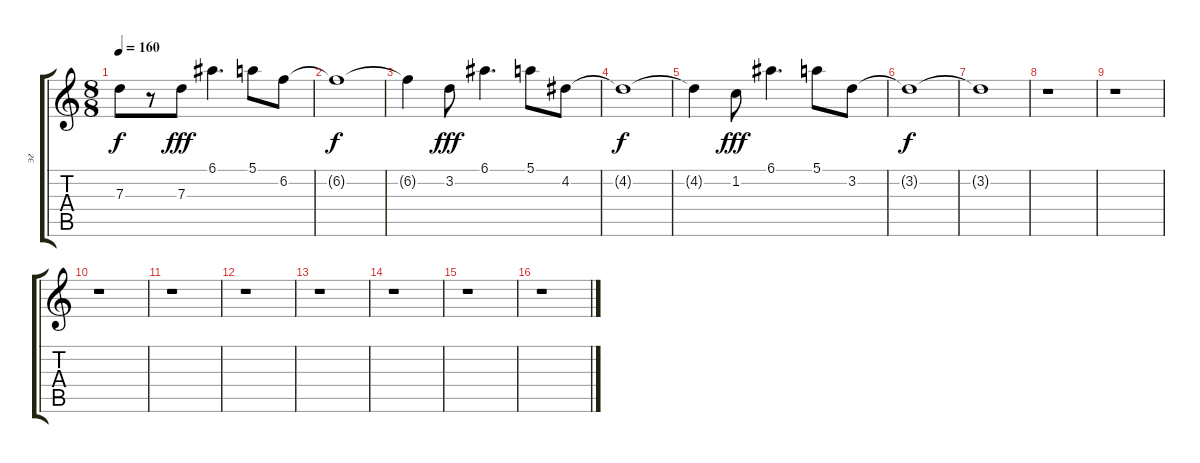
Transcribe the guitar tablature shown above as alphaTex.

\track ("эг" "эг") {instrument overdrivenguitar}
\staff {score tabs}
\tuning (E4 B3 G3 D3 A2 E2) {hide}
\ts (8 8)
\tempo 160
\clef g2
\ks c
7.3{t}.8{dy f} r.8 7.3.8{dy fff volume 16} 6.1.4{d} 5.1.8 6.2.8 |
6.2{t}.1{dy f} |
6.2{t}.4 3.2.8{dy fff volume 16} 6.1.4{d} 5.1.8 4.2.8 |
4.2{t}.1{dy f} |
4.2{t}.4 1.2.8{dy fff volume 16} 6.1.4{d} 5.1.8 3.2.8 |
3.2{t}.1{dy f} |
3.2{t}.1 |
r.1 |
r.1 |
r.1 |
r.1 |
r.1 |
r.1 |
r.1 |
r.1 |
r.1
